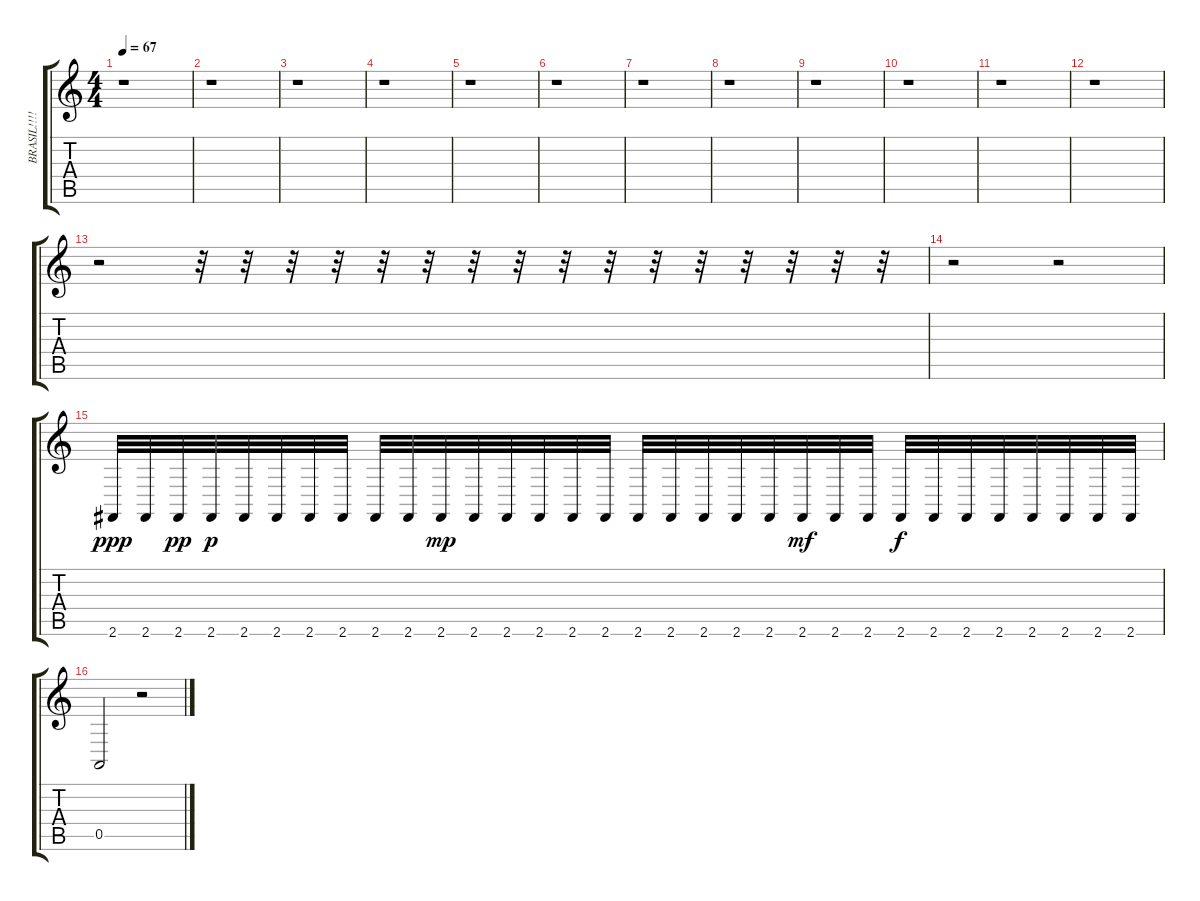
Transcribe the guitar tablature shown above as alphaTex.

\track ("BRASIL!!!!" "BRASIL!!!!") {instrument timpani}
\staff {score tabs}
\tuning (E4 B3 G3 D3 A2 E2) {hide}
\ts (4 4)
\tempo 67
\clef g2
\ks c
r.1{dy ppp} |
r.1 |
r.1 |
r.1 |
r.1 |
r.1 |
r.1 |
r.1 |
r.1 |
r.1 |
r.1 |
r.1 |
r.2 r.32 r.32 r.32 r.32 r.32 r.32 r.32 r.32 r.32 r.32 r.32 r.32 r.32 r.32 r.32 r.32 |
r.2 r.2 |
2.6.32 2.6.32 2.6.32{dy pp} 2.6.32{dy p} 2.6.32 2.6.32 2.6.32 2.6.32 2.6.32 2.6.32 2.6.32{dy mp} 2.6.32 2.6.32 2.6.32 2.6.32 2.6.32 2.6.32 2.6.32 2.6.32 2.6.32 2.6.32 2.6.32{dy mf} 2.6.32 2.6.32 2.6.32{dy f} 2.6.32 2.6.32 2.6.32 2.6.32 2.6.32 2.6.32 2.6.32 |
0.5.2 r.2
